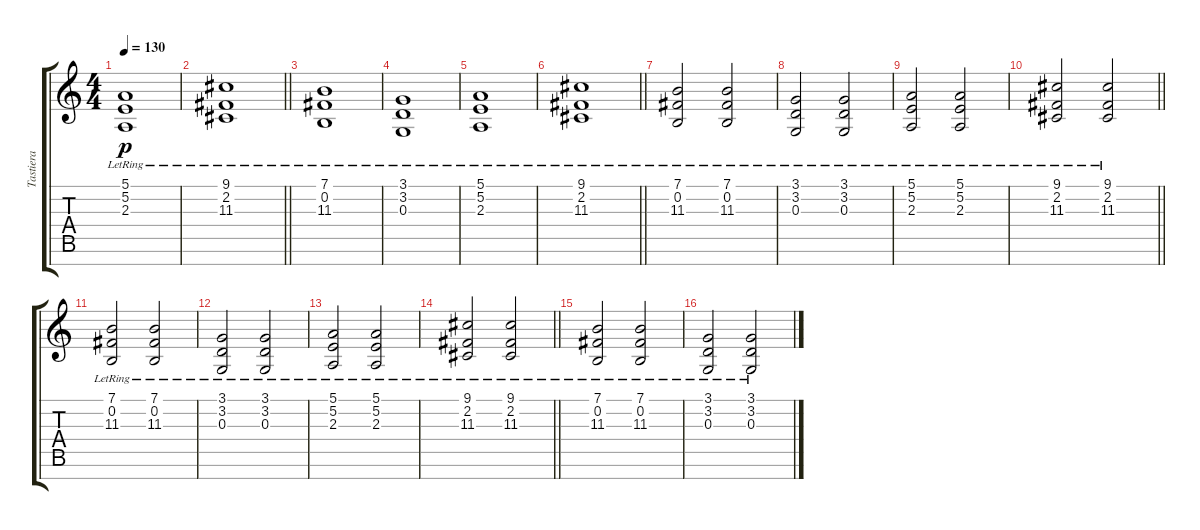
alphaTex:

\track ("Tastiera" "Tastiera") {instrument choiraahs}
\staff {score tabs}
\tuning (E4 B3 G3 D3 A2 E2 B1) {hide}
\ts (4 4)
\tempo 130
\clef g2
\ks c
(5.1{lr} 5.2{lr} 2.3{lr}).1{dy p} |
\barLineRight lightlight
(9.1{lr} 2.2{lr} 11.3{lr}).1 |
(7.1{lr} 0.2{lr} 11.3{lr}).1 |
(3.1{lr} 3.2{lr} 0.3{lr}).1 |
(5.1{lr} 5.2{lr} 2.3{lr}).1 |
\barLineRight lightlight
(9.1{lr} 2.2{lr} 11.3{lr}).1 |
(7.1{lr} 0.2{lr} 11.3{lr}).2 (7.1{lr} 0.2{lr} 11.3{lr}).2 |
(3.1{lr} 3.2{lr} 0.3{lr}).2 (3.1{lr} 3.2{lr} 0.3{lr}).2 |
(5.1{lr} 5.2{lr} 2.3{lr}).2 (5.1{lr} 5.2{lr} 2.3{lr}).2 |
\barLineRight lightlight
(9.1{lr} 2.2{lr} 11.3{lr}).2 (9.1{lr} 2.2{lr} 11.3{lr}).2 |
(7.1{lr} 0.2{lr} 11.3{lr}).2 (7.1{lr} 0.2{lr} 11.3{lr}).2 |
(3.1{lr} 3.2{lr} 0.3{lr}).2 (3.1{lr} 3.2{lr} 0.3{lr}).2 |
(5.1{lr} 5.2{lr} 2.3{lr}).2 (5.1{lr} 5.2{lr} 2.3{lr}).2 |
\barLineRight lightlight
(9.1{lr} 2.2{lr} 11.3{lr}).2 (9.1{lr} 2.2{lr} 11.3{lr}).2 |
(7.1{lr} 0.2{lr} 11.3{lr}).2 (7.1{lr} 0.2{lr} 11.3{lr}).2 |
(3.1{lr} 3.2{lr} 0.3{lr}).2 (3.1{lr} 3.2{lr} 0.3{lr}).2
